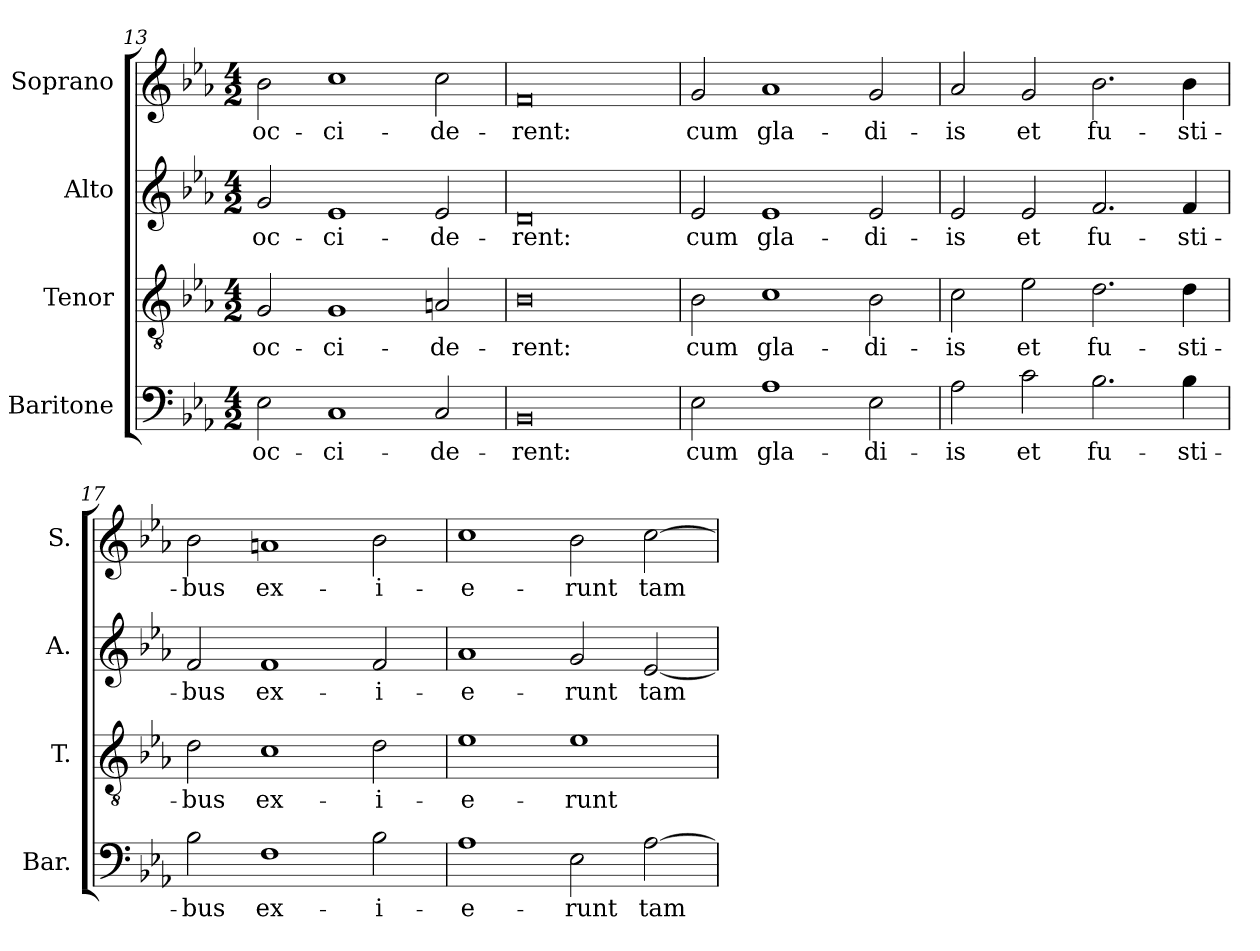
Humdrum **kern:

**kern	**text	**kern	**text	**kern	**text	**kern	**text
*part4	*part4	*part3	*part3	*part2	*part2	*part1	*part1
*staff4	*staff4	*staff3	*staff3	*staff2	*staff2	*staff1	*staff1
*I"Baritone	*	*I"Tenor	*	*I"Alto	*	*I"Soprano	*
*I'Bar.	*	*I'T.	*	*I'A.	*	*I'S.	*
*clefF4	*	*clefGv2	*	*clefG2	*	*clefG2	*
*	*	*ITrd7c12	*	*	*	*	*
*k[b-e-a-]	*	*k[b-e-a-]	*	*k[b-e-a-]	*	*k[b-e-a-]	*
*E-:	*	*E-:	*	*E-:	*	*E-:	*
*M4/2	*	*M4/2	*	*M4/2	*	*M4/2	*
=13	=13	=13	=13	=13	=13	=13	=13
!	!LO:LY:b:color=#000000	!	!	!	!	!	!
!	!	!	!LO:LY:b:color=#000000	!	!	!	!
!	!	!	!	!	!LO:LY:b:color=#000000	!	!
!	!	!	!	!	!	!	!LO:LY:b:color=#000000
2E-i\	oc-	2GGi/	oc-	2gi/	oc-	2b-i\	oc-
!	!LO:LY:b:color=#000000	!	!	!	!	!	!
!	!	!	!LO:LY:b:color=#000000	!	!	!	!
!	!	!	!	!	!LO:LY:b:color=#000000	!	!
!	!	!	!	!	!	!	!LO:LY:b:color=#000000
1Ci	-ci-	1GGi	-ci-	1e-i	-ci-	1cci	-ci-
!	!LO:LY:b:color=#000000	!	!	!	!	!	!
!	!	!	!LO:LY:b:color=#000000	!	!	!	!
!	!	!	!	!	!LO:LY:b:color=#000000	!	!
!	!	!	!	!	!	!	!LO:LY:b:color=#000000
2Ci/	-de-	2AAni/	-de-	2e-i/	-de-	2cci\	-de-
=14	=14	=14	=14	=14	=14	=14	=14
!	!LO:LY:b:color=#000000	!	!	!	!	!	!
!	!	!	!LO:LY:b:color=#000000	!	!	!	!
!	!	!	!	!	!LO:LY:b:color=#000000	!	!
!	!	!	!	!	!	!	!LO:LY:b:color=#000000
0BB-i	-rent:	0BB-i	-rent:	0di	-rent:	0fi	-rent:
!!LO:LB:g=z
=15	=15	=15	=15	=15	=15	=15	=15
!	!LO:LY:b:color=#000000	!	!	!	!	!	!
!	!	!	!LO:LY:b:color=#000000	!	!	!	!
!	!	!	!	!	!LO:LY:b:color=#000000	!	!
!	!	!	!	!	!	!	!LO:LY:b:color=#000000
2E-i\	cum	2BB-i\	cum	2e-i/	cum	2gi/	cum
!	!LO:LY:b:color=#000000	!	!	!	!	!	!
!	!	!	!LO:LY:b:color=#000000	!	!	!	!
!	!	!	!	!	!LO:LY:b:color=#000000	!	!
!	!	!	!	!	!	!	!LO:LY:b:color=#000000
1A-i	gla-	1Ci	gla-	1e-i	gla-	1a-i	gla-
!	!LO:LY:b:color=#000000	!	!	!	!	!	!
!	!	!	!LO:LY:b:color=#000000	!	!	!	!
!	!	!	!	!	!LO:LY:b:color=#000000	!	!
!	!	!	!	!	!	!	!LO:LY:b:color=#000000
2E-i\	-di-	2BB-i\	-di-	2e-i/	-di-	2gi/	-di-
=16	=16	=16	=16	=16	=16	=16	=16
!	!LO:LY:b:color=#000000	!	!	!	!	!	!
!	!	!	!LO:LY:b:color=#000000	!	!	!	!
!	!	!	!	!	!LO:LY:b:color=#000000	!	!
!	!	!	!	!	!	!	!LO:LY:b:color=#000000
2A-i\	-is	2Ci\	-is	2e-i/	-is	2a-i/	-is
!	!LO:LY:b:color=#000000	!	!	!	!	!	!
!	!	!	!LO:LY:b:color=#000000	!	!	!	!
!	!	!	!	!	!LO:LY:b:color=#000000	!	!
!	!	!	!	!	!	!	!LO:LY:b:color=#000000
2ci\	et	2E-i\	et	2e-i/	et	2gi/	et
!	!LO:LY:b:color=#000000	!	!	!	!	!	!
!	!	!	!LO:LY:b:color=#000000	!	!	!	!
!	!	!	!	!	!LO:LY:b:color=#000000	!	!
!	!	!	!	!	!	!	!LO:LY:b:color=#000000
2.B-i\	fu-	2.Di\	fu-	2.fi/	fu-	2.b-i\	fu-
!	!LO:LY:b:color=#000000	!	!	!	!	!	!
!	!	!	!LO:LY:b:color=#000000	!	!	!	!
!	!	!	!	!	!LO:LY:b:color=#000000	!	!
!	!	!	!	!	!	!	!LO:LY:b:color=#000000
4B-i\	-sti-	4Di\	-sti-	4fi/	-sti-	4b-i\	-sti-
=17	=17	=17	=17	=17	=17	=17	=17
!	!LO:LY:b:color=#000000	!	!	!	!	!	!
!	!	!	!LO:LY:b:color=#000000	!	!	!	!
!	!	!	!	!	!LO:LY:b:color=#000000	!	!
!	!	!	!	!	!	!	!LO:LY:b:color=#000000
2B-i\	-bus	2Di\	-bus	2fi/	-bus	2b-i\	-bus
!	!LO:LY:b:color=#000000	!	!	!	!	!	!
!	!	!	!LO:LY:b:color=#000000	!	!	!	!
!	!	!	!	!	!LO:LY:b:color=#000000	!	!
!	!	!	!	!	!	!	!LO:LY:b:color=#000000
1Fi	ex-	1Ci	ex-	1fi	ex-	1ani	ex-
!	!LO:LY:b:color=#000000	!	!	!	!	!	!
!	!	!	!LO:LY:b:color=#000000	!	!	!	!
!	!	!	!	!	!LO:LY:b:color=#000000	!	!
!	!	!	!	!	!	!	!LO:LY:b:color=#000000
2B-i\	-i-	2Di\	-i-	2fi/	-i-	2b-i\	-i-
=18	=18	=18	=18	=18	=18	=18	=18
!	!LO:LY:b:color=#000000	!	!	!	!	!	!
!	!	!	!LO:LY:b:color=#000000	!	!	!	!
!	!	!	!	!	!LO:LY:b:color=#000000	!	!
!	!	!	!	!	!	!	!LO:LY:b:color=#000000
1A-i	-e-	1E-i	-e-	1a-i	-e-	1cci	-e-
!	!LO:LY:b:color=#000000	!	!	!	!	!	!
!	!	!	!LO:LY:b:color=#000000	!	!	!	!
!	!	!	!	!	!LO:LY:b:color=#000000	!	!
!	!	!	!	!	!	!	!LO:LY:b:color=#000000
2E-i\	-runt	1E-i	-runt	2gi/	-runt	2b-i\	-runt
!	!LO:LY:b:color=#000000	!	!	!	!	!	!
!	!	!	!	!	!LO:LY:b:color=#000000	!	!
!	!	!	!	!	!	!	!LO:LY:b:color=#000000
[2A-i\	tam-	.	.	[2e-i/	tam-	[2cci\	tam-
=	=	=	=	=	=	=	=
*-	*-	*-	*-	*-	*-	*-	*-
